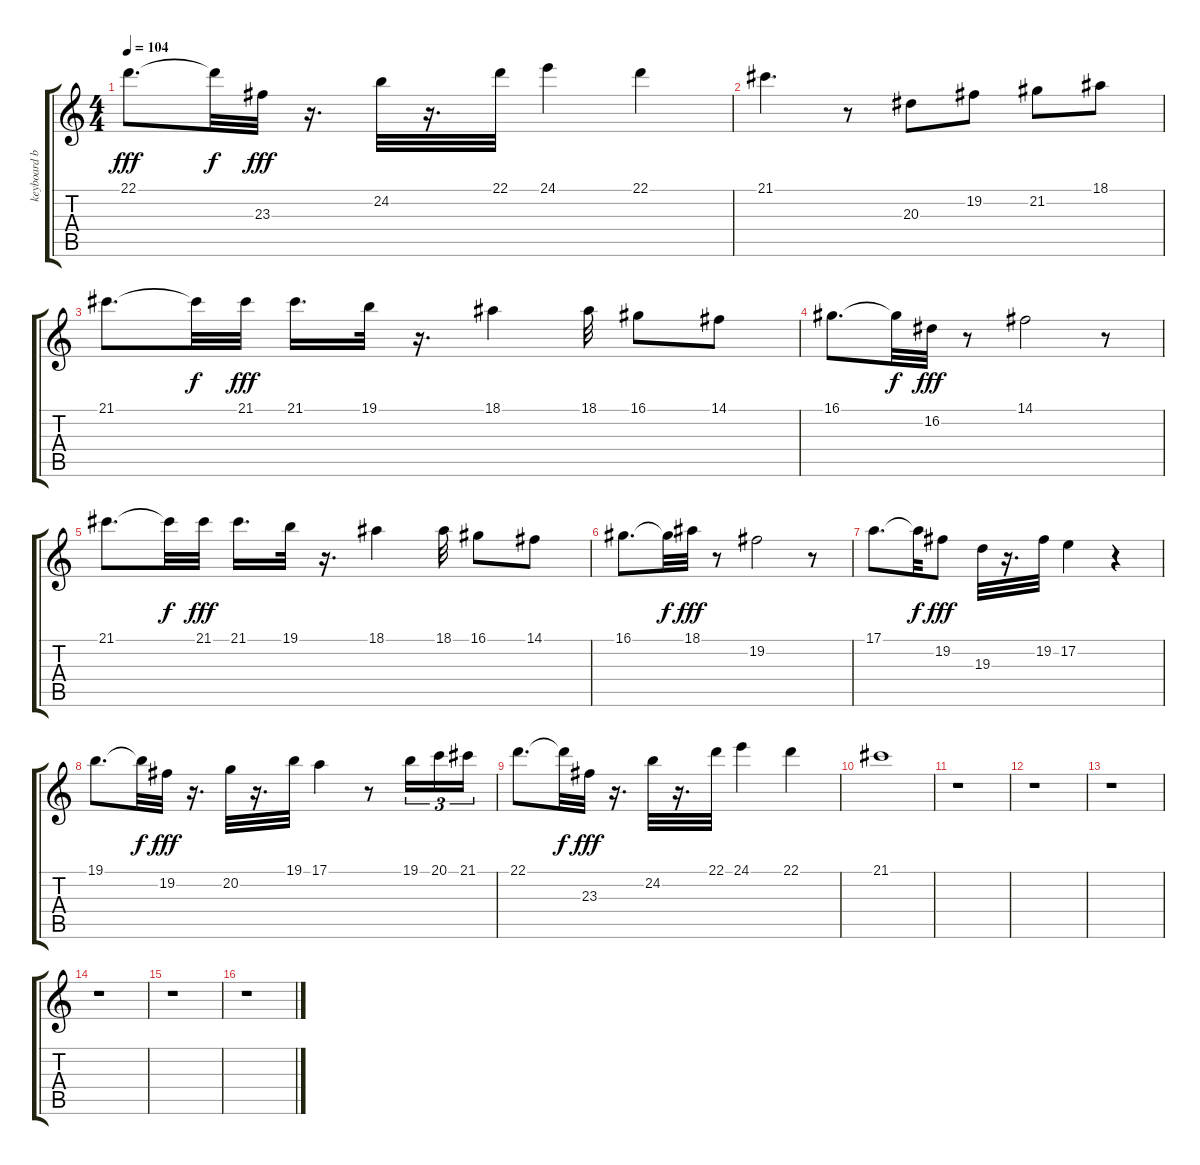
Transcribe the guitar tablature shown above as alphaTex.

\track ("keyboard brass" "keyboard b") {instrument synthbrass1}
\staff {score tabs}
\tuning (E4 B3 G3 D3 A2 E2) {hide}
\ts (4 4)
\tempo 104
\clef g2
\ks c
22.1.8{d dy fff} 22.1{t}.32{dy f} 23.3.32{dy fff} r.16{d} 24.2.32 r.16{d} 22.1.32 24.1.4 22.1.4 |
21.1.4{d} r.8 20.3.8 19.2.8 21.2.8 18.1.8 |
21.1.8{d} 21.1{t}.32{dy f} 21.1.32{dy fff} 21.1.16{d} 19.1.32 r.16{d} 18.1.4 18.1.32 16.1.8 14.1.8 |
16.1.8{d} 16.1{t}.32{dy f} 16.2.32{dy fff} r.8 14.1.2 r.8 |
21.1.8{d} 21.1{t}.32{dy f} 21.1.32{dy fff} 21.1.16{d} 19.1.32 r.16{d} 18.1.4 18.1.32 16.1.8 14.1.8 |
16.1.8{d} 16.1{t}.32{dy f} 18.1.32{dy fff} r.8 19.2.2 r.8 |
17.1.8{d} 17.1{t}.32{dy f} 19.2.8{dy fff} 19.3.32 r.16{d} 19.2.32 17.2.4 r.4 |
19.1.8{d} 19.1{t}.32{dy f} 19.2.32{dy fff} r.16{d} 20.2.32 r.16{d} 19.1.32 17.1.4 r.8 19.1.16{tu (3 2)} 20.1.16{tu (3 2)} 21.1.16{tu (3 2)} |
22.1.8{d} 22.1{t}.32{dy f} 23.3.32{dy fff} r.16{d} 24.2.32 r.16{d} 22.1.32 24.1.4 22.1.4 |
21.1.1 |
r.1 |
r.1 |
r.1 |
r.1 |
r.1 |
r.1
